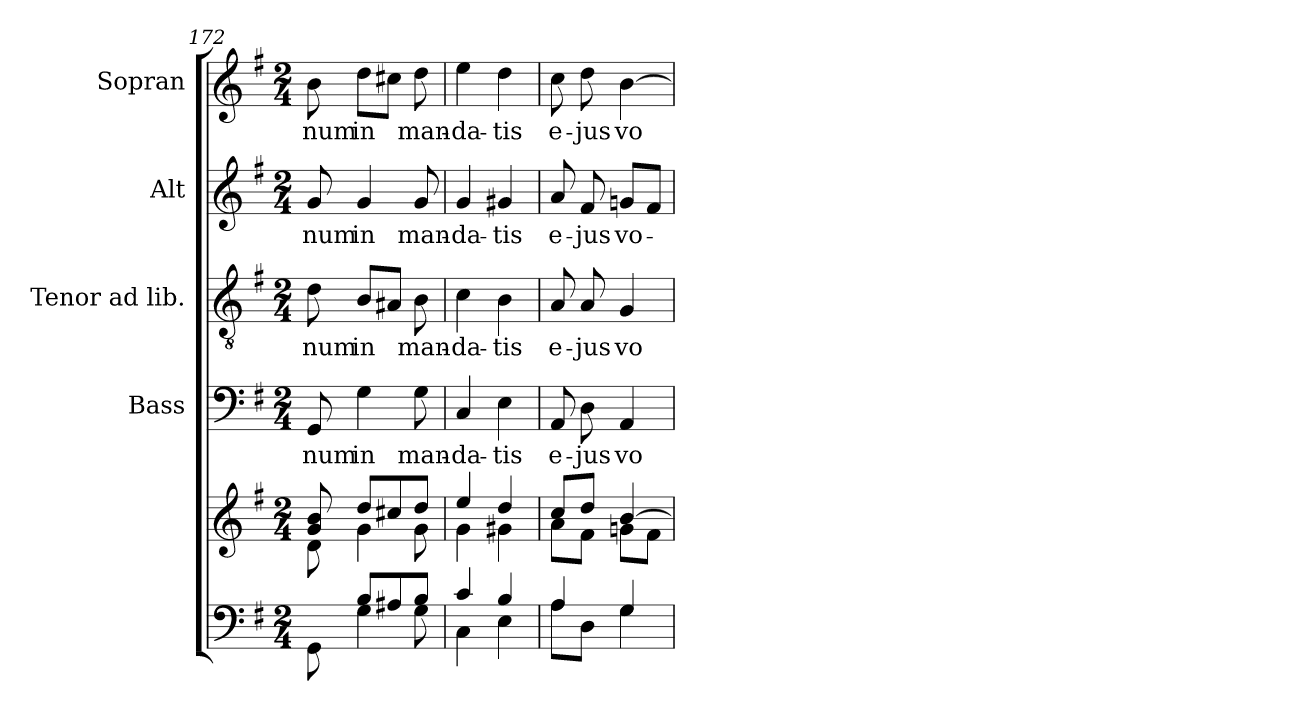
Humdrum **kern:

**kern	**kern	**kern	**text	**kern	**text	**kern	**text	**kern	**text
*part5	*part5	*part4	*part4	*part3	*part3	*part2	*part2	*part1	*part1
*staff6	*staff5	*staff4	*staff4	*staff3	*staff3	*staff2	*staff2	*staff1	*staff1
*	*	*I"Bass	*	*I"Tenor ad lib.	*	*I"Alt	*	*I"Sopran	*
*	*	*I'B.	*	*I'T.	*	*I'A.	*	*I'S.	*
*clefF4	*clefG2	*clefF4	*	*clefGv2	*	*clefG2	*	*clefG2	*
*k[f#]	*k[f#]	*k[f#]	*	*k[f#]	*	*k[f#]	*	*k[f#]	*
*G:	*G:	*G:	*	*G:	*	*G:	*	*G:	*
*M2/4	*M2/4	*M2/4	*	*M2/4	*	*M2/4	*	*M2/4	*
=172	=172	=172	=172	=172	=172	=172	=172	=172	=172
*^	*^	*	*	*	*	*	*	*	*
!	!	!	!	!	!LO:LY:b	!	!LO:LY:b	!	!LO:LY:b	!	!LO:LY:b
8ryy	8GG\	8g/ 8b/	8d\	8GG/	-num	8d\	-num	8g/	-num	8b\	-num
!	!	!	!	!	!LO:LY:b	!	!LO:LY:b	!	!LO:LY:b	!	!LO:LY:b
8B/L	4G\	8dd/L	4g\	4G\	in	8B/L	in	4g/	in	8dd\L	in
8A#X/	.	8cc#X/	.	.	.	8A#X/J	.	.	.	8cc#X\J	.
!	!	!	!	!	!LO:LY:b	!	!LO:LY:b	!	!LO:LY:b	!	!LO:LY:b
8B/J	8G\	8dd/J	8g\	8G\	man-	8B\	man-	8g/	man-	8dd\	man-
=173	=173	=173	=173	=173	=173	=173	=173	=173	=173	=173	=173
!	!	!	!	!	!LO:LY:b	!	!LO:LY:b	!	!LO:LY:b	!	!LO:LY:b
4c/	4C\	4ee/	4g\	4C/	-da-	4c\	-da-	4g/	-da-	4ee\	-da-
!	!	!	!	!	!LO:LY:b	!	!LO:LY:b	!	!LO:LY:b	!	!LO:LY:b
4B/	4E\	4dd/	4g#X\	4E\	-tis	4B\	-tis	4g#X/	-tis	4dd\	-tis
=174	=174	=174	=174	=174	=174	=174	=174	=174	=174	=174	=174
!	!	!	!	!	!LO:LY:b	!	!LO:LY:b	!	!LO:LY:b	!	!LO:LY:b
4A/	8A\L	8cc/L	8a\L	8AA/	e-	8A/	e-	8a/	e-	8cc\	e-
!	!	!	!	!	!LO:LY:b	!	!LO:LY:b	!	!LO:LY:b	!	!LO:LY:b
.	8D\J	8dd/J	8f#\J	8D\	-jus	8A/	-jus	8f#/	-jus	8dd\	-jus
!	!	!	!	!	!LO:LY:b	!	!LO:LY:b	!	!LO:LY:b	!	!LO:LY:b
4G/	4G\	[>4b/	8gn\L	4AA/	vo-	4G/	vo-	8gn/L	vo-	[4b\	vo-
.	.	.	8f#\J	.	.	.	.	8f#/J	.	.	.
*v	*v	*	*	*	*	*	*	*	*	*	*
*	*v	*v	*	*	*	*	*	*	*	*
=	=	=	=	=	=	=	=	=	=
*-	*-	*-	*-	*-	*-	*-	*-	*-	*-
